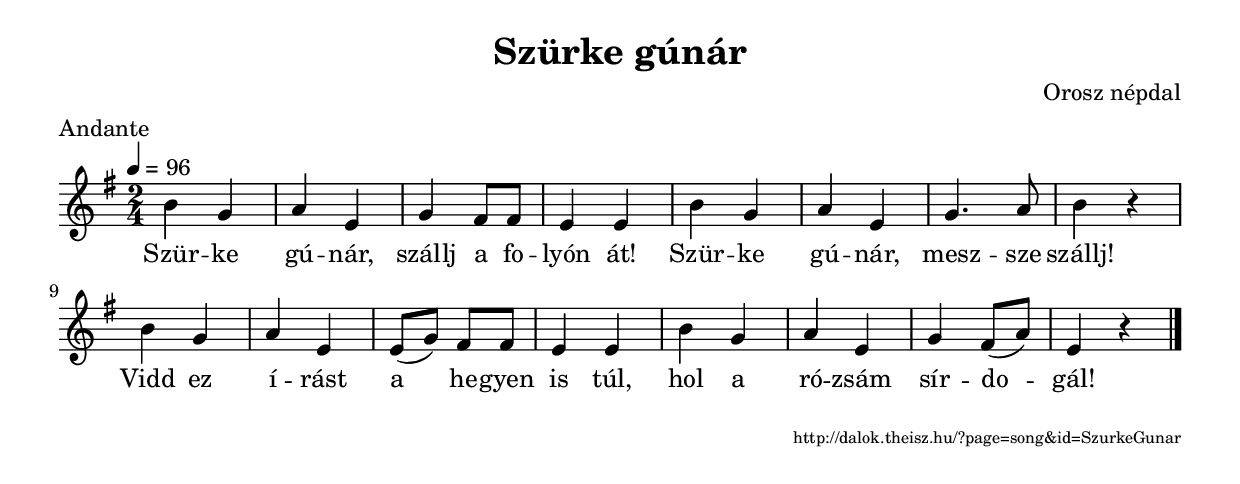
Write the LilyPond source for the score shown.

\version "2.10.33"


\header {
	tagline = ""	title = "Szürke gúnár"
	composer = "Orosz népdal"
	meter = "Andante"
}

VoiceA = { \key e \minor \override Staff.TimeSignature #'style = #'()  \time 2/4 \tempo 4=96
	\relative f' { b4 g a e g fis8 fis e4 e
b' g a e g4. a8 b4 r
b4 g a e e8( g) fis8 fis e4 e
b' g a e g fis8( a) e4 r \bar "|."
	}
}
SplitLyricsA = \lyricmode { 
Szür -- ke gú -- nár, szállj a fo -- lyón át!
Szür -- ke gú -- nár, mesz -- sze szállj!
Vidd ez í -- rást a he -- gyen is túl,
hol a ró -- zsám sír -- do -- gál!
}
\score {
	<<
		\context Voice = songStaff { \VoiceA }
		\lyricsto "songStaff" \new Lyrics \SplitLyricsA
	>>
	\layout {
		indent = #0
	}
}

\score {
	<<
		\context Voice = songStaff { \VoiceA }
	>>
	\midi {
	}
}

\markup { \fill-line { \hspace #1 \super http://dalok.theisz.hu/?page=song&id=SzurkeGunar } }

\paper {
}
